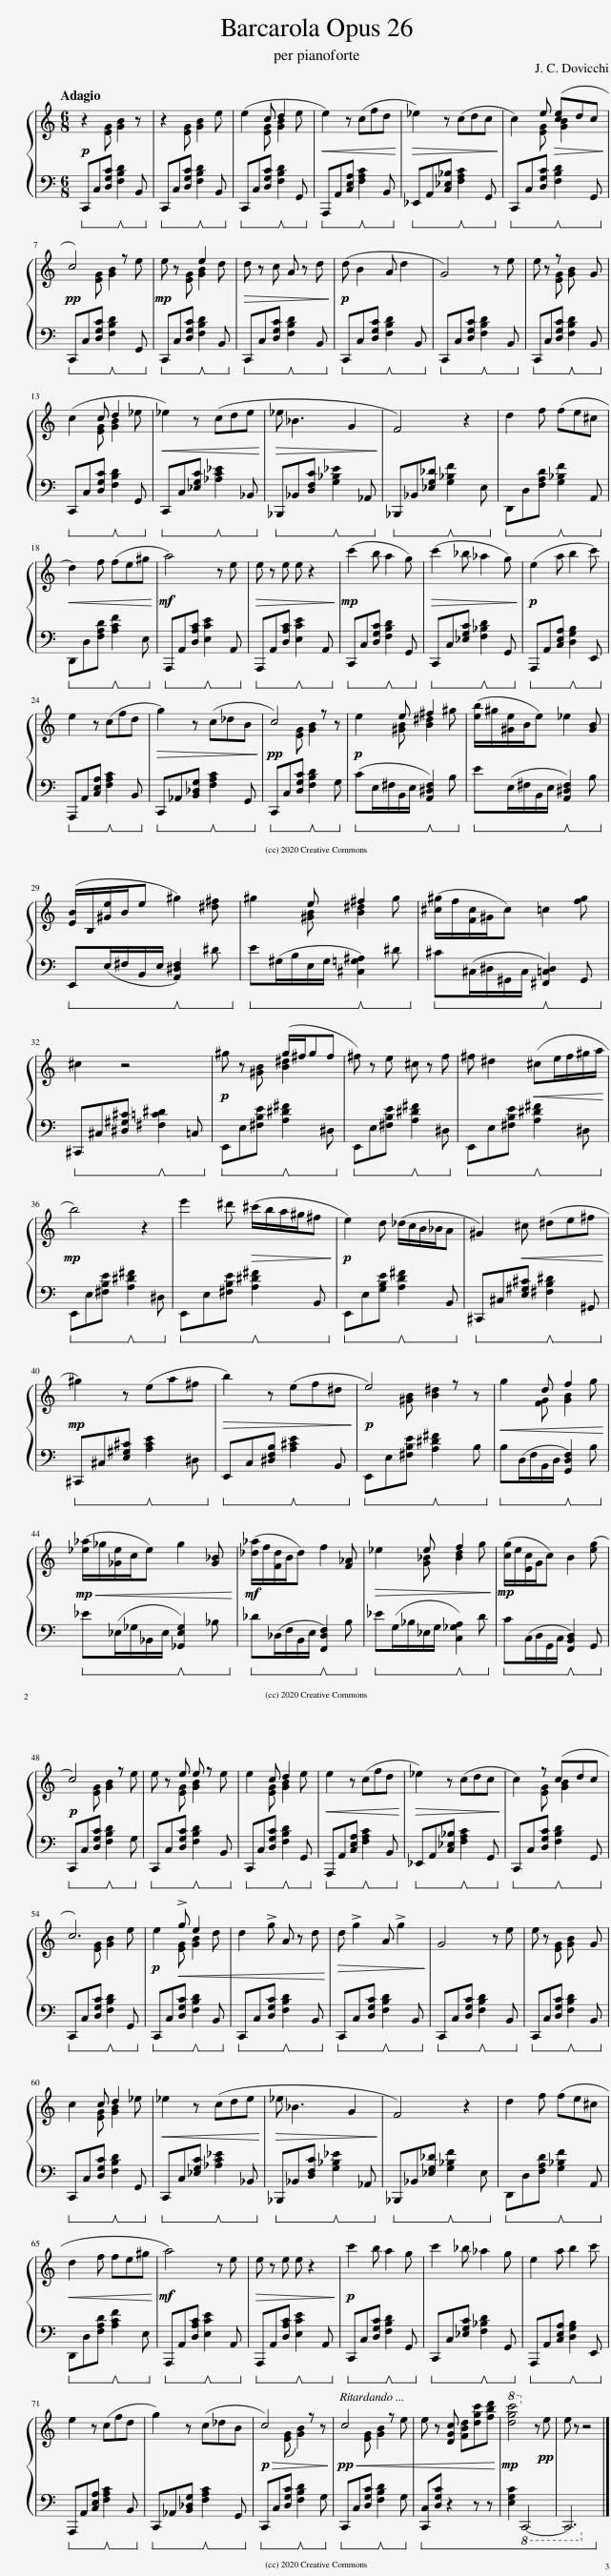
X:1
%%score { ( 1 2 ) | 3 }
L:1/8
Q:1/4=66
M:6/8
I:linebreak $
K:C
V:1 treble
V:2 treble
V:3 bass
V:1
!p! z2 x x2 z | z2 x x2 e | (e2 c d2 e |!<(! e2) z (cfd!<)! |!mp!!>(! _e2) z (cdc!>)! | %5
!p! c2) e!>(! ([ce]dc!>)! |$!pp! c4) z e |!mp! e z x e2 d |!>(! d z c A z d!>)! |!p! (d B2 A d2 | %10
 G4) z e | e z z x2 G |$ (c2 c d2 _e |!<(! _e2) z (cde!<)! |!mp!!>(! _e _B3 G2!>)! | %15
!p! F4) z2 | d2 f (fe^c |$!<(! d2) f (fe^g!<)! |!mf! a4) z e |!>(! e z e e z2!>)! | %20
!mp! (c'2 b a2 g) |!>(! (c'2 _b _a2 g)!>)! |!p! (e2 a b2 c') |$ e2 z (cfd |!>(! g2) z (c_dB!>)! | %25
!pp! c4) z z |!p! e2 e ^f2 ^g | ([eb]/^g/[^Ge]/B/e) _e2 [GB] |$ ([EB]/B,/[^Ge]/B/e ^g2) [^d^f] | ^g2 e ^f2 g | %30
 ([^c^g]/f/[Fc]/^G/c) =c2 [fg] |$ ^c2 z4 |!p! ^g z x (g/^f/gf | ^f) z e ^c z f | ^f ^d2!<(! (^ce/f/^g/a/!<)! |$ %35
!mp! b4) z2 | e'2 ^d'!>(! (^c'/b/a/^g/^f!>)! |!p! e2) d (_d/c/B/_B/A | ^G2)!<(! ^c (^de^f!<)! |$!mp! ^g2) z (ea^f | %40
!>(! b2) z (ef^d!>)! |!p! e4) z z |!<(! g2 d f2 g!<)! |$!mp!!<(! ([_e_a]/_g/[_Ge]/c/e) g2 [G_B]!<)! |!mf! ([_d_a]/f/[Fd]/B/d) f2 [F_A] | %45
!>(! _e2 e f2 g!>)! |!mp! ([cg]/e/[Ec]/G/c) B2 ([eg] |$!p! c4) z e | e z e e z e | e2 c d2 e | %50
!<(! e2 z (cfd!<)! |!mp!!>(! _e2) z (cdc!>)! |!p! c2) z (cdc |$ c6) |!p! e2!<(! !>!g e2 d | %55
 d2 !>!g A z d!<)! |!mp!!>(! d !>!g2 A !>!g2!>)! |!p! G4 z e | e z x x2 G |$ c2 c d2 _e | %60
!<(! _e2 z (cde!<)! |!mp!!>(! _e _B3 G2!>)! |!p! F4) z2 | d2 f (fe^c |$!<(! d2 f fe^g!<)! | %65
!mf! a4) z e |!>(! e z e e z2!>)! |!p! c'2 b a2 g | c'2 _b _a2 g | e2 a b2 c' |$ %70
 e2 z (cfd | g2) z (c_dB |!p!!>(! c4) z z!>)! |[Q:1/4=62]!pp!!<(! c4[Q:1/4=58] z e |[Q:1/4=56] e z [DGc][Q:1/4=54] [FBd][dgc'][fbd']!<)! | %75
[Q:1/4=52]!mp!!8va(! [d'g'c'']4!8va)! z!pp! e | e z z4 |] %77
V:2
 x2 [EG] [GB]2 x | x2 [EG] [GB]2 x | x2 [EG] [GB]2 x | x6 | x6 | %5
 x2 [EG] [GB]2 x |$ x2 [EG] [GB]2 x | x2 [EG] [GB]2 x | x6 | x6 | %10
 x6 | x2 [EG] [GB] x x |$ x2 [EG] [GB]2 x | x6 | x6 | %15
 x6 | x6 |$ x6 | x6 | x6 | %20
 x6 | x6 | x6 |$ x6 | x6 | %25
 x2 [EG] [GB]2 x | x2 [^GB] [B^d]2 x | x6 |$ x6 | x2 [^GB] [B^d]2 x | %30
 x6 |$ x6 | x2 [^GB] [B^d]2 x | x6 | x6 |$ %35
 x6 | x6 | x6 | x6 |$ x6 | %40
 x6 | x2 [^GB] [B^d]2 x | x2 [FG] [GB]2 x |$ x6 | x6 | %45
 x2 [G_B] [Bd]2 x | x6 |$ x2 [EG] [GB]2 x | x2 [EG] [GB]2 x | x2 [EG] [GB]2 x | %50
 x6 | x6 | x2 [EG] [GB]2 x |$ x2 [EG] [GB]2 e | x2 [EG] [GB]2 x | %55
 x6 | x6 | x6 | x2 [EG] [GB] x x |$ x2 [EG] [GB]2 x | %60
 x6 | x6 | x6 | x6 |$ x6 | %65
 x6 | x6 | x6 | x6 | x6 |$ %70
 x6 | x6 | x2 ([EG] [GB]2) x | x2 [EG] [GB]2 x | x6 | %75
!8va(! x4!8va)! x2 | x6 |] %77
V:3
!ped! C,,C,[D,G,C]!ped! [F,B,D]2!ped-up! B,, |!ped! C,,C,[D,G,C]!ped! [F,B,D]2!ped-up! B,,!ped-up! |!ped! C,,C,[D,G,C]!ped! [F,B,D]2!ped-up! G,,!ped-up! |!ped! A,,,A,,[C,E,A,]!ped! [F,A,C]2!ped-up! B,,!ped-up! |!ped! _E,,A,,[C,_E,_B,]!ped! [F,A,C]2!ped-up! G,,!ped-up! | %5
!ped! C,,C,[D,G,C]!ped! [F,B,D]2!ped-up! G,,!ped-up! |$!ped! C,,C,[D,G,C]!ped! [F,B,D]2!ped-up! G,,!ped-up! |!ped! C,,C,[D,G,C]!ped! [F,B,D]2!ped-up! B,,!ped-up! |!ped! C,,C,[D,G,C]!ped! [F,B,D]2!ped-up! B,,!ped-up! |!ped! C,,C,[D,G,C]!ped! [F,B,D]2!ped-up! B,,!ped-up! | %10
!ped! C,,C,[D,G,C]!ped! [F,B,D]2!ped-up! B,,!ped-up! |!ped! C,,C,[D,G,C]!ped! [F,B,D]2!ped-up! B,,!ped-up! |$!ped! C,,C,[D,G,C]!ped! [F,B,D]2!ped-up! G,,!ped-up! |!ped! C,,C,[_E,G,C]!ped! [_A,C_E]2!ped-up! _B,,!ped-up! |!ped! _B,,,_B,,[D,F,C]!ped! [G,_B,_E]2!ped-up! _A,,!ped-up! | %15
!ped! _B,,,_B,,[_E,G,_D]!ped! [G,_B,F]2!ped-up! E,!ped-up! |!ped! D,,D,[F,A,D]!ped! [G,_B,F]2!ped-up! A,,!ped-up! |$!ped! D,,D,[F,A,D]!ped! [A,CF]2!ped-up! E,!ped-up! |!ped! A,,,A,,[D,A,C]!ped! [E,CE]2!ped-up! A,,!ped-up! |!ped! A,,,A,,[D,A,C]!ped! [E,CE]2!ped-up! A,,!ped-up! | %20
!ped! C,,C,[D,G,C]!ped! [F,B,D]2!ped-up! G,,!ped-up! |!ped! C,,C,[_E,G,C]!ped! [F,_B,D]2!ped-up! G,,!ped-up! |!ped! A,,,A,,[C,E,A,]!ped! [D,G,B,]2!ped-up! E,,!ped-up! |$!ped! A,,,A,,[C,E,A,]!ped! [F,A,C]2!ped-up! B,,!ped-up! |!ped! C,,_A,,[B,,_D,G,]!ped! [F,A,C]2!ped-up! G,,!ped-up! | %25
!ped! C,,C,[D,G,C]!ped! [F,B,D]2!ped-up! G,!ped-up! |!ped! (CE,/^F,/B,,/E,/!ped! [A,,^D,F,]2)!ped-up! B,!ped-up! |!ped! E(E,/^F,/B,,/E,/!ped! [A,,^D,F,]2)!ped-up! B,!ped-up! |$!ped! E,,(E,/^F,/B,,/E,/!ped! [A,,^D,F,]2)!ped-up! ^D!ped-up! |!ped! E(^G,/B,/E,/G,/!ped! [^C,=G,^A,]2)!ped-up! ^D!ped-up! | %30
!ped! ^C(^C,/^D,/^G,,/C,/!ped! [^F,,=C,D,]2)!ped-up! G,,!ped-up! |$!ped! ^C,,^C,[^D,^G,^C]!ped! [^F,=C^D]2!ped-up! =C,!ped-up! |!ped! E,,E,[^F,B,E]!ped! [A,^D^F]2!ped-up! ^D,!ped-up! |!ped! E,,E,[^F,B,E]!ped! [A,^D^F]2!ped-up! ^D,!ped-up! |!ped! E,,E,[^F,B,E]!ped! [A,^D^F]2!ped-up! ^D,!ped-up! |$ %35
!ped! E,,E,[^F,B,E]!ped! [A,^D^F]2!ped-up! ^D,!ped-up! |!ped! E,,E,[^F,B,E]!ped! [A,^D^F]2!ped-up! B,,!ped-up! |!ped! E,,E,[G,B,E]!ped! [A,D^F]2!ped-up! B,,!ped-up! |!ped! ^C,,^C,[E,^G,^C]!ped! [^F,B,^D]2!ped-up! ^G,,!ped-up! |$!ped! ^C,,^C,[E,^G,^C]!ped! [A,CE]2!ped-up! ^D,!ped-up! | %40
!ped! E,,C,[^D,F,B,]!ped! [A,^CE]2!ped-up! B,,!ped-up! |!ped! E,,E,[^F,B,E]!ped! [A,^D^F]2!ped-up! B,!ped-up! |!ped! B,(D,/F,/B,,/D,/!ped! [G,,D,F,]2)!ped-up! B,!ped-up! |$!ped! _E(_E,/_G,/_B,,/E,/!ped! [_G,,E,G,]2)!ped-up! _B,!ped-up! |!ped! _D(_D,/F,/B,,/E,/!ped! [F,,D,F,]2)!ped-up! B,!ped-up! | %45
!ped! _E(G,/_B,/_E,/G,/!ped! [C,_G,A,]2)!ped-up! D!ped-up! |!ped! C(C,/D,/G,,/C,/!ped! [F,,B,,D,]2)!ped-up! G,,!ped-up! |$!ped! C,,C,[D,G,C]!ped! [F,B,D]2!ped-up! G,!ped-up! |!ped! C,,C,[D,G,C]!ped! [F,B,D]2!ped-up! B,,!ped-up! |!ped! C,,C,[D,G,C]!ped! [F,B,D]2!ped-up! G,,!ped-up! | %50
!ped! A,,,A,,[C,E,A,]!ped! [F,A,C]2!ped-up! B,,!ped-up! |!ped! _E,,A,,[C,_E,_B,]!ped! [F,A,C]2!ped-up! G,,!ped-up! |!ped! C,,C,[D,G,C]!ped! [F,B,D]2!ped-up! G,,!ped-up! |$!ped! C,,C,[D,G,C]!ped! [F,B,D]2!ped-up! G,,!ped-up! |!ped! C,,C,[D,G,C]!ped! [F,B,D]2!ped-up! B,,!ped-up! | %55
!ped! C,,C,[D,G,C]!ped! [F,B,D]2!ped-up! B,,!ped-up! |!ped! C,,C,[D,G,C]!ped! [F,B,D]2!ped-up! B,,!ped-up! |!ped! C,,C,[D,G,C]!ped! [F,B,D]2!ped-up! B,,!ped-up! |!ped! C,,C,[D,G,C]!ped! [F,B,D]2!ped-up! B,,!ped-up! |$!ped! C,,C,[D,G,C]!ped! [F,B,D]2!ped-up! G,,!ped-up! | %60
!ped! C,,C,[_E,G,C]!ped! [_A,C_E]2!ped-up! _B,,!ped-up! |!ped! _B,,,_B,,[D,F,C]!ped! [G,_B,_E]2!ped-up! _A,,!ped-up! |!ped! _B,,,_B,,[_E,G,_D]!ped! [G,_B,F]2!ped-up! E,!ped-up! |!ped! D,,D,[F,A,D]!ped! [G,_B,F]2!ped-up! A,,!ped-up! |$!ped! D,,D,[F,A,D]!ped! [A,CF]2!ped-up! E,!ped-up! | %65
!ped! A,,,A,,[D,A,C]!ped! [E,CE]2!ped-up! A,,!ped-up! |!ped! A,,,A,,[D,A,C]!ped! [E,CE]2!ped-up! A,,!ped-up! |!ped! C,,C,[D,G,C]!ped! [F,B,D]2!ped-up! G,,!ped-up! |!ped! C,,C,[_E,G,C]!ped! [F,_B,D]2!ped-up! G,,!ped-up! |!ped! A,,,A,,[C,E,A,]!ped! [D,G,B,]2!ped-up! E,,!ped-up! |$ %70
!ped! A,,,A,,[C,E,A,]!ped! [F,A,C]2!ped-up! B,,!ped-up! |!ped! C,,_A,,[B,,_D,G,]!ped! [F,A,C]2!ped-up! G,,!ped-up! |!ped! C,,C,[D,G,C]!ped! [F,B,D]2!ped-up! G,!ped-up! |!ped! C,,C,[D,G,C]!ped! [F,B,D]2!ped-up! G,!ped-up! |!ped! [C,,C,][D,G,C] z2 z z!ped-up! | %75
 [E,G,C]2!8vb(! C,,,4- | C,,,6!8vb)! |] %77
